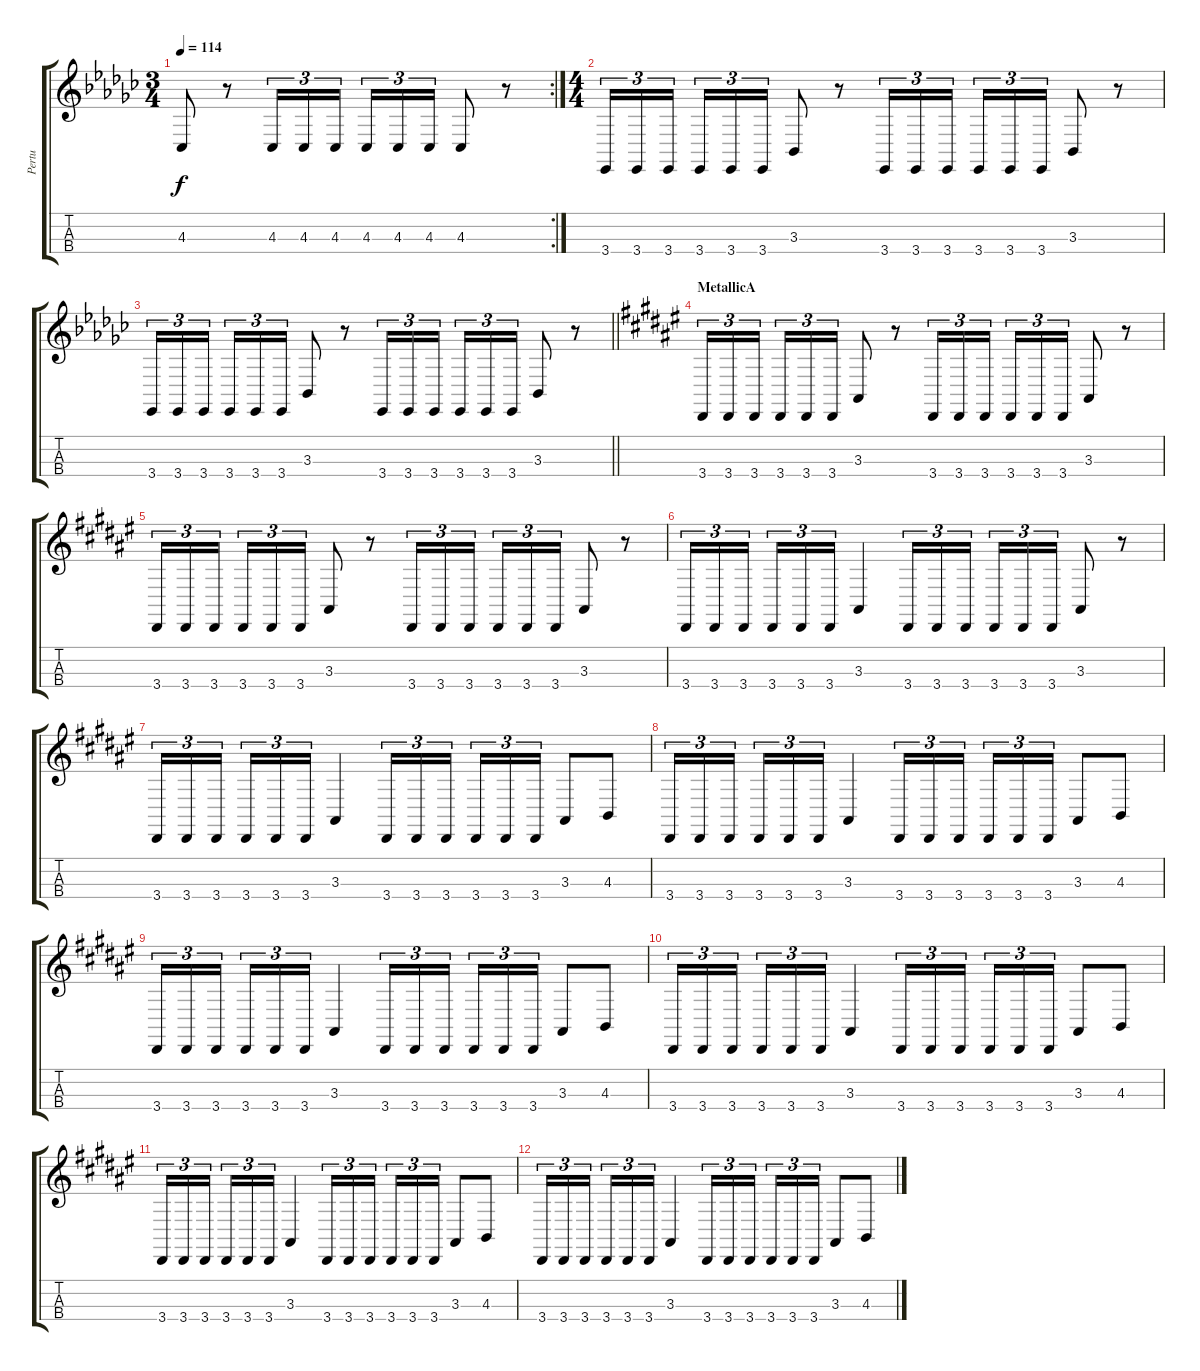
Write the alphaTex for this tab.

\track ("Pertu" "Pertu") {instrument cello}
\staff {score tabs}
\tuning (A3 D3 G2 C2) {hide}
\rc 2
\ts (3 4)
\tempo 114
\clef g2
\ks gb
4.3.8{dy f} r.8 4.3.16{tu (3 2)} 4.3.16{tu (3 2)} 4.3.16{tu (3 2) beam splitsecondary} 4.3.16{tu (3 2)} 4.3.16{tu (3 2)} 4.3.16{tu (3 2)} 4.3.8 r.8 |
\ts (4 4)
3.4.16{tu (3 2)} 3.4.16{tu (3 2)} 3.4.16{tu (3 2) beam splitsecondary} 3.4.16{tu (3 2)} 3.4.16{tu (3 2)} 3.4.16{tu (3 2)} 3.3.8 r.8 3.4.16{tu (3 2)} 3.4.16{tu (3 2)} 3.4.16{tu (3 2) beam splitsecondary} 3.4.16{tu (3 2)} 3.4.16{tu (3 2)} 3.4.16{tu (3 2)} 3.3.8 r.8 |
\barLineRight lightlight
3.4.16{tu (3 2)} 3.4.16{tu (3 2)} 3.4.16{tu (3 2) beam splitsecondary} 3.4.16{tu (3 2)} 3.4.16{tu (3 2)} 3.4.16{tu (3 2)} 3.3.8 r.8 3.4.16{tu (3 2)} 3.4.16{tu (3 2)} 3.4.16{tu (3 2) beam splitsecondary} 3.4.16{tu (3 2)} 3.4.16{tu (3 2)} 3.4.16{tu (3 2)} 3.3.8 r.8 |
\section ("" "MetallicA")
\ks f#
3.4.16{tu (3 2)} 3.4.16{tu (3 2)} 3.4.16{tu (3 2) beam splitsecondary} 3.4.16{tu (3 2)} 3.4.16{tu (3 2)} 3.4.16{tu (3 2)} 3.3.8 r.8 3.4.16{tu (3 2)} 3.4.16{tu (3 2)} 3.4.16{tu (3 2) beam splitsecondary} 3.4.16{tu (3 2)} 3.4.16{tu (3 2)} 3.4.16{tu (3 2)} 3.3.8 r.8 |
3.4.16{tu (3 2)} 3.4.16{tu (3 2)} 3.4.16{tu (3 2) beam splitsecondary} 3.4.16{tu (3 2)} 3.4.16{tu (3 2)} 3.4.16{tu (3 2)} 3.3.8 r.8 3.4.16{tu (3 2)} 3.4.16{tu (3 2)} 3.4.16{tu (3 2) beam splitsecondary} 3.4.16{tu (3 2)} 3.4.16{tu (3 2)} 3.4.16{tu (3 2)} 3.3.8 r.8 |
3.4.16{tu (3 2)} 3.4.16{tu (3 2)} 3.4.16{tu (3 2) beam splitsecondary} 3.4.16{tu (3 2)} 3.4.16{tu (3 2)} 3.4.16{tu (3 2)} 3.3.4 3.4.16{tu (3 2)} 3.4.16{tu (3 2)} 3.4.16{tu (3 2) beam splitsecondary} 3.4.16{tu (3 2)} 3.4.16{tu (3 2)} 3.4.16{tu (3 2)} 3.3.8 r.8 |
3.4.16{tu (3 2)} 3.4.16{tu (3 2)} 3.4.16{tu (3 2) beam splitsecondary} 3.4.16{tu (3 2)} 3.4.16{tu (3 2)} 3.4.16{tu (3 2)} 3.3.4 3.4.16{tu (3 2)} 3.4.16{tu (3 2)} 3.4.16{tu (3 2) beam splitsecondary} 3.4.16{tu (3 2)} 3.4.16{tu (3 2)} 3.4.16{tu (3 2)} 3.3.8 4.3.8 |
3.4.16{tu (3 2)} 3.4.16{tu (3 2)} 3.4.16{tu (3 2) beam splitsecondary} 3.4.16{tu (3 2)} 3.4.16{tu (3 2)} 3.4.16{tu (3 2)} 3.3.4 3.4.16{tu (3 2)} 3.4.16{tu (3 2)} 3.4.16{tu (3 2) beam splitsecondary} 3.4.16{tu (3 2)} 3.4.16{tu (3 2)} 3.4.16{tu (3 2)} 3.3.8 4.3.8 |
3.4.16{tu (3 2)} 3.4.16{tu (3 2)} 3.4.16{tu (3 2) beam splitsecondary} 3.4.16{tu (3 2)} 3.4.16{tu (3 2)} 3.4.16{tu (3 2)} 3.3.4 3.4.16{tu (3 2)} 3.4.16{tu (3 2)} 3.4.16{tu (3 2) beam splitsecondary} 3.4.16{tu (3 2)} 3.4.16{tu (3 2)} 3.4.16{tu (3 2)} 3.3.8 4.3.8 |
3.4.16{tu (3 2)} 3.4.16{tu (3 2)} 3.4.16{tu (3 2) beam splitsecondary} 3.4.16{tu (3 2)} 3.4.16{tu (3 2)} 3.4.16{tu (3 2)} 3.3.4 3.4.16{tu (3 2)} 3.4.16{tu (3 2)} 3.4.16{tu (3 2) beam splitsecondary} 3.4.16{tu (3 2)} 3.4.16{tu (3 2)} 3.4.16{tu (3 2)} 3.3.8 4.3.8 |
3.4.16{tu (3 2)} 3.4.16{tu (3 2)} 3.4.16{tu (3 2) beam splitsecondary} 3.4.16{tu (3 2)} 3.4.16{tu (3 2)} 3.4.16{tu (3 2)} 3.3.4 3.4.16{tu (3 2)} 3.4.16{tu (3 2)} 3.4.16{tu (3 2) beam splitsecondary} 3.4.16{tu (3 2)} 3.4.16{tu (3 2)} 3.4.16{tu (3 2)} 3.3.8 4.3.8 |
3.4.16{tu (3 2)} 3.4.16{tu (3 2)} 3.4.16{tu (3 2) beam splitsecondary} 3.4.16{tu (3 2)} 3.4.16{tu (3 2)} 3.4.16{tu (3 2)} 3.3.4 3.4.16{tu (3 2)} 3.4.16{tu (3 2)} 3.4.16{tu (3 2) beam splitsecondary} 3.4.16{tu (3 2)} 3.4.16{tu (3 2)} 3.4.16{tu (3 2)} 3.3.8 4.3.8
